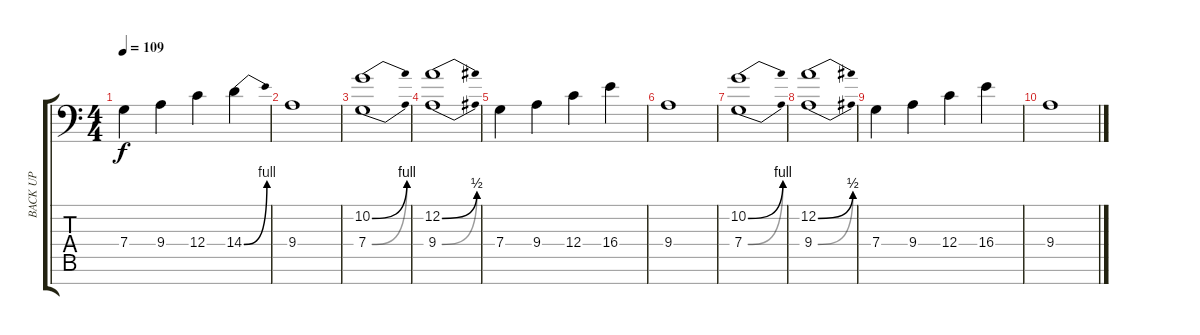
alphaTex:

\track ("BACK UP" "BACK UP") {instrument choiraahs}
\staff {score tabs}
\tuning (D4 A3 F3 C3 G2 D2 A1) {hide}
\ts (4 4)
\tempo 109
\clef f4
\ks c
7.4.4{dy f} 9.4.4 12.4.4 14.4{be (bend 0 0 60 4)}.4 |
9.4.1 |
(10.2{be (bend 0 0 60 4)} 7.4{be (bend 0 0 60 4)}).1 |
(12.2{be (bend 0 0 60 2)} 9.4{be (bend 0 0 60 2)}).1 |
7.4.4 9.4.4 12.4.4 16.4.4 |
9.4.1 |
(10.2{be (bend 0 0 60 4)} 7.4{be (bend 0 0 60 4)}).1 |
(12.2{be (bend 0 0 60 2)} 9.4{be (bend 0 0 60 2)}).1 |
7.4.4 9.4.4 12.4.4 16.4.4 |
9.4.1
